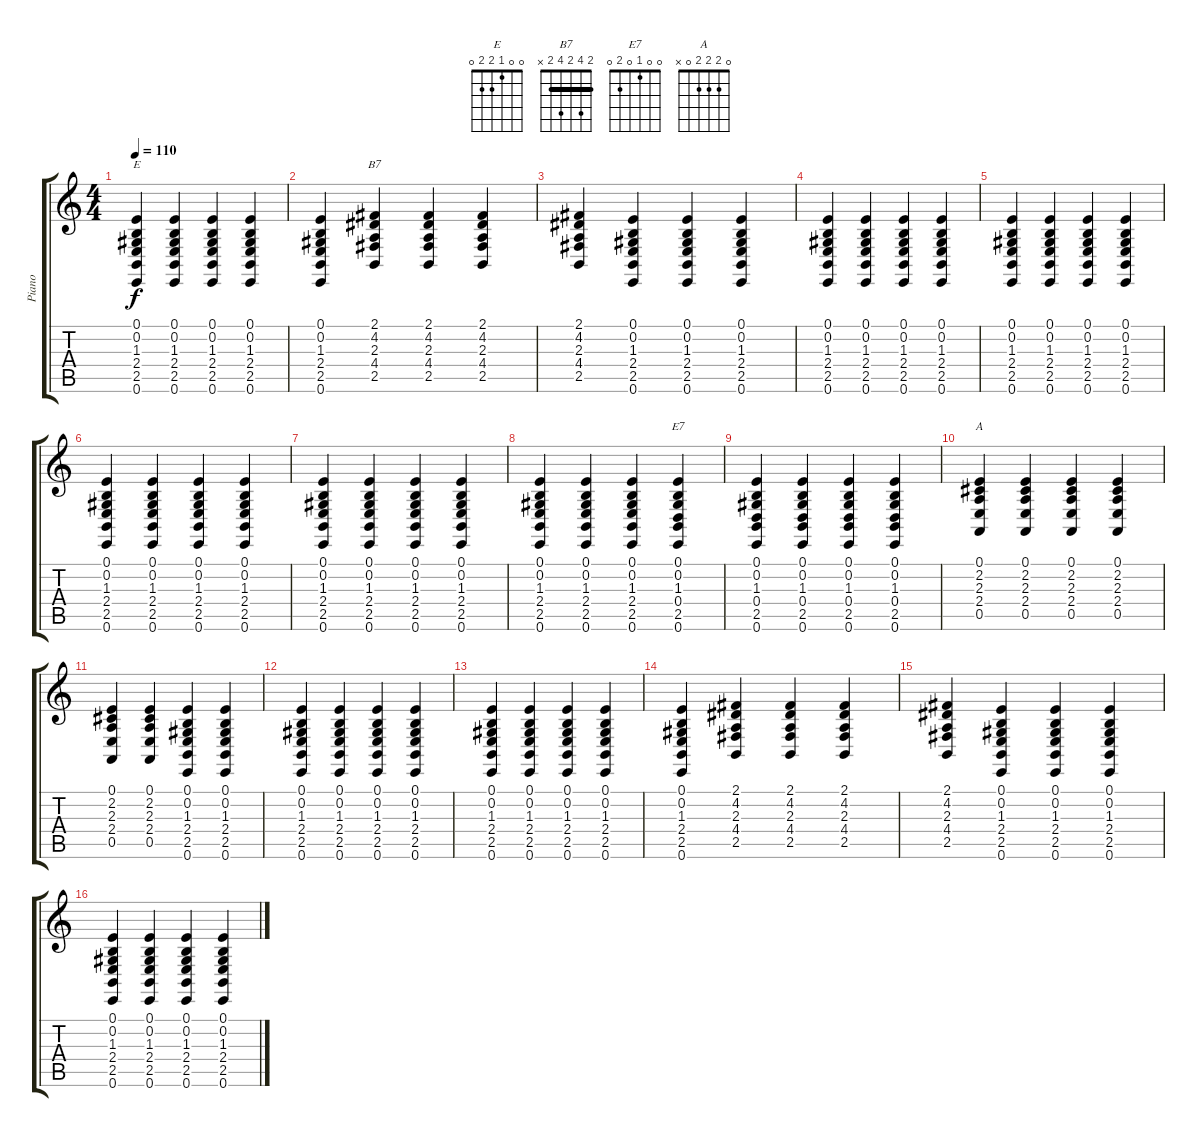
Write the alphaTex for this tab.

\track ("Piano" "Piano") {instrument acousticgrandpiano}
\staff {score tabs}
\tuning (E4 B3 G3 D3 A2 E2) {hide}
\chord ("E" 0 0 1 2 2 0)
\chord ("B7" 2 4 2 4 2 x) {barre 2}
\chord ("E7" 0 0 1 0 2 0)
\chord ("A" 0 2 2 2 0 x)
\ts (4 4)
\tempo 110
\clef g2
\ks c
(0.1 0.2 1.3 2.4 2.5 0.6).4{ch "E" dy f} (0.1 0.2 1.3 2.4 2.5 0.6).4 (0.1 0.2 1.3 2.4 2.5 0.6).4 (0.1 0.2 1.3 2.4 2.5 0.6).4 |
(0.1 0.2 1.3 2.4 2.5 0.6).4 (2.1 4.2 2.3 4.4 2.5).4{ch "B7"} (2.1 4.2 2.3 4.4 2.5).4 (2.1 4.2 2.3 4.4 2.5).4 |
(2.1 4.2 2.3 4.4 2.5).4 (0.1 0.2 1.3 2.4 2.5 0.6).4 (0.1 0.2 1.3 2.4 2.5 0.6).4 (0.1 0.2 1.3 2.4 2.5 0.6).4 |
(0.1 0.2 1.3 2.4 2.5 0.6).4 (0.1 0.2 1.3 2.4 2.5 0.6).4 (0.1 0.2 1.3 2.4 2.5 0.6).4 (0.1 0.2 1.3 2.4 2.5 0.6).4 |
(0.1 0.2 1.3 2.4 2.5 0.6).4 (0.1 0.2 1.3 2.4 2.5 0.6).4 (0.1 0.2 1.3 2.4 2.5 0.6).4 (0.1 0.2 1.3 2.4 2.5 0.6).4 |
(0.1 0.2 1.3 2.4 2.5 0.6).4 (0.1 0.2 1.3 2.4 2.5 0.6).4 (0.1 0.2 1.3 2.4 2.5 0.6).4 (0.1 0.2 1.3 2.4 2.5 0.6).4 |
(0.1 0.2 1.3 2.4 2.5 0.6).4 (0.1 0.2 1.3 2.4 2.5 0.6).4 (0.1 0.2 1.3 2.4 2.5 0.6).4 (0.1 0.2 1.3 2.4 2.5 0.6).4 |
(0.1 0.2 1.3 2.4 2.5 0.6).4 (0.1 0.2 1.3 2.4 2.5 0.6).4 (0.1 0.2 1.3 2.4 2.5 0.6).4 (0.1 0.2 1.3 0.4 2.5 0.6).4{ch "E7"} |
(0.1 0.2 1.3 0.4 2.5 0.6).4 (0.1 0.2 1.3 0.4 2.5 0.6).4 (0.1 0.2 1.3 0.4 2.5 0.6).4 (0.1 0.2 1.3 0.4 2.5 0.6).4 |
(0.1 2.2 2.3 2.4 0.5).4{ch "A"} (0.1 2.2 2.3 2.4 0.5).4 (0.1 2.2 2.3 2.4 0.5).4 (0.1 2.2 2.3 2.4 0.5).4 |
(0.1 2.2 2.3 2.4 0.5).4 (0.1 2.2 2.3 2.4 0.5).4 (0.1 0.2 1.3 2.4 2.5 0.6).4 (0.1 0.2 1.3 2.4 2.5 0.6).4 |
(0.1 0.2 1.3 2.4 2.5 0.6).4 (0.1 0.2 1.3 2.4 2.5 0.6).4 (0.1 0.2 1.3 2.4 2.5 0.6).4 (0.1 0.2 1.3 2.4 2.5 0.6).4 |
(0.1 0.2 1.3 2.4 2.5 0.6).4 (0.1 0.2 1.3 2.4 2.5 0.6).4 (0.1 0.2 1.3 2.4 2.5 0.6).4 (0.1 0.2 1.3 2.4 2.5 0.6).4 |
(0.1 0.2 1.3 2.4 2.5 0.6).4 (2.1 4.2 2.3 4.4 2.5).4 (2.1 4.2 2.3 4.4 2.5).4 (2.1 4.2 2.3 4.4 2.5).4 |
(2.1 4.2 2.3 4.4 2.5).4 (0.1 0.2 1.3 2.4 2.5 0.6).4 (0.1 0.2 1.3 2.4 2.5 0.6).4 (0.1 0.2 1.3 2.4 2.5 0.6).4 |
(0.1 0.2 1.3 2.4 2.5 0.6).4 (0.1 0.2 1.3 2.4 2.5 0.6).4 (0.1 0.2 1.3 2.4 2.5 0.6).4 (0.1 0.2 1.3 2.4 2.5 0.6).4
